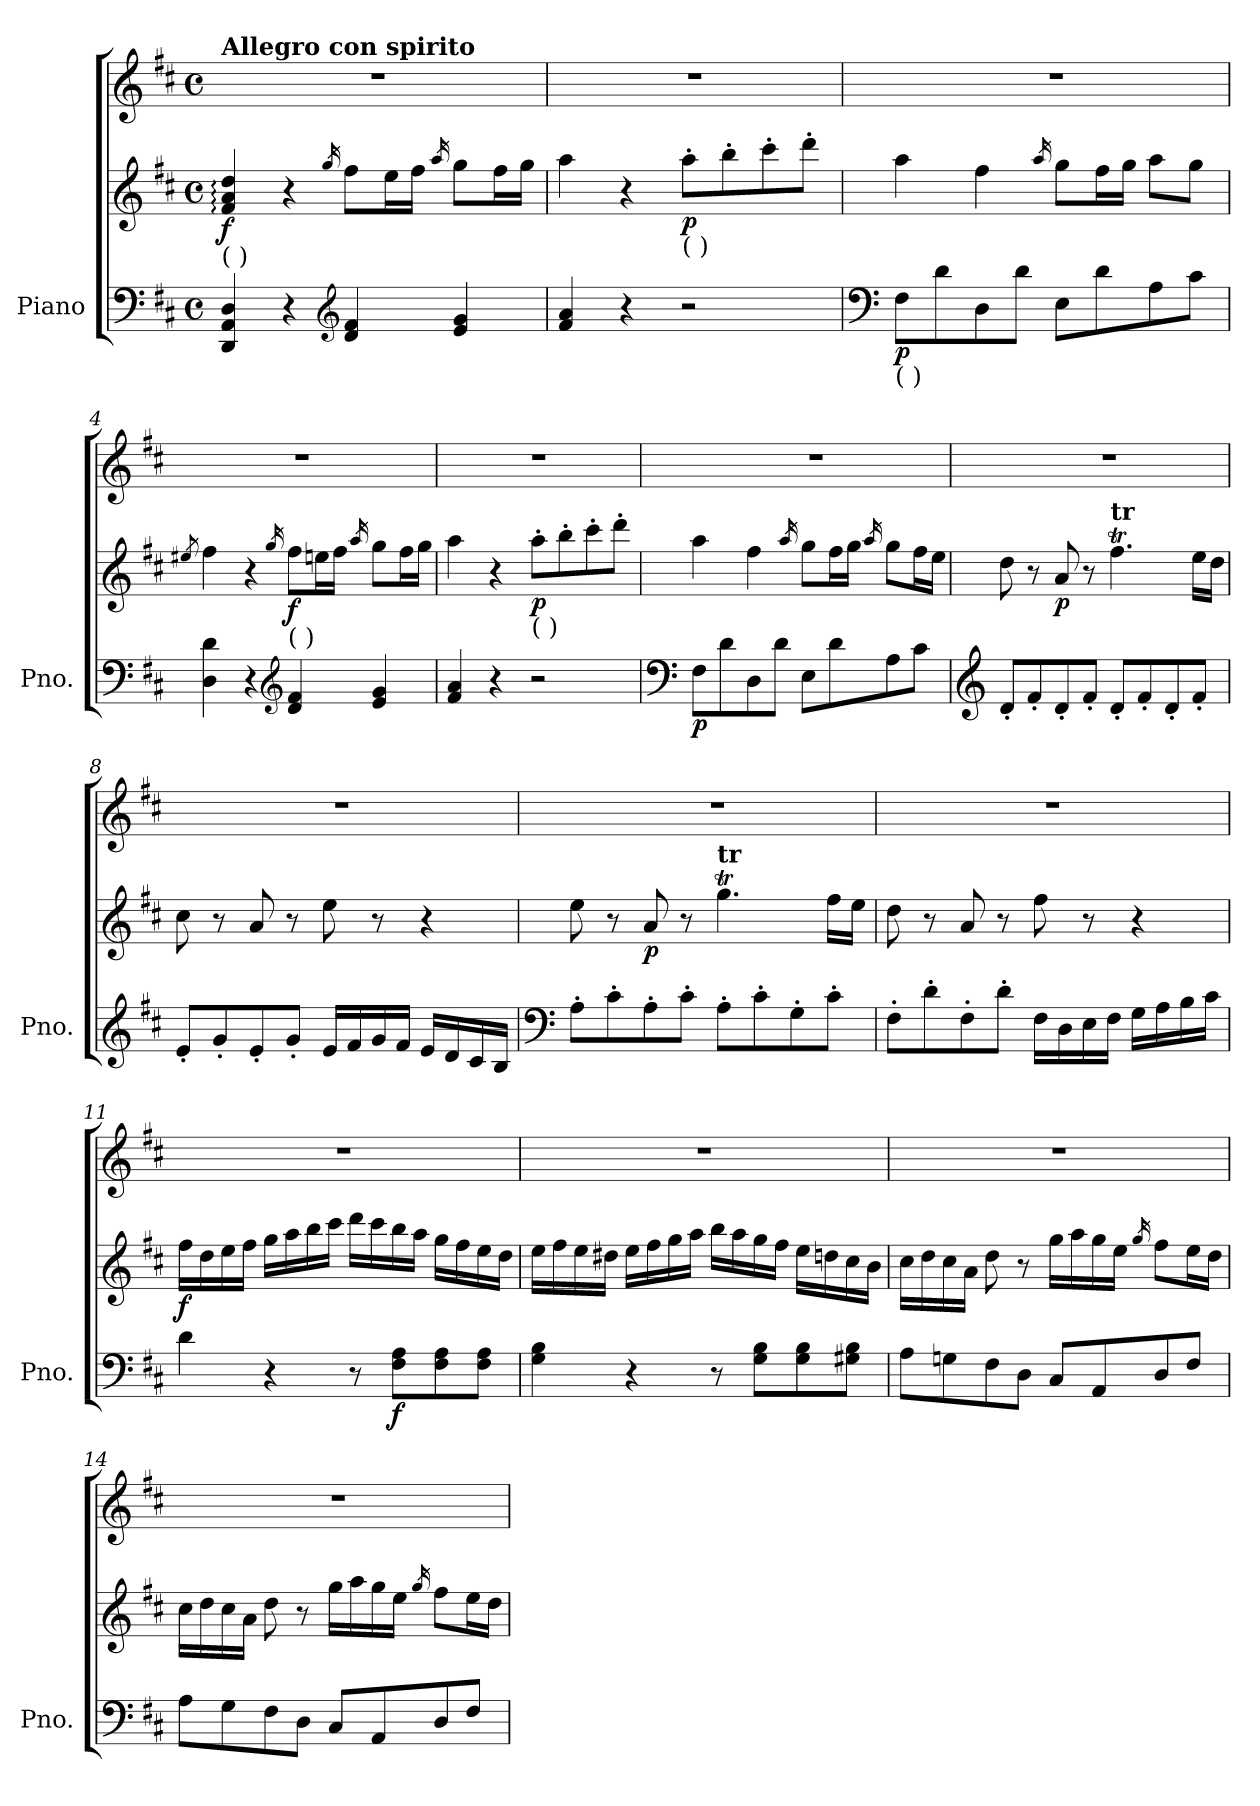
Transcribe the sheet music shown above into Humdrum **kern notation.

**kern	**kern	**kern	**dynam
*part1	*part1	*part1	*part1
*staff3	*staff2	*staff1	*staff1/2/3
*I"Piano	*	*	*
*I'Pno.	*	*	*
*clefF4	*clefG2	*clefG2	*
*k[f#c#]	*k[f#c#]	*k[f#c#]	*
*M4/4	*M4/4	*M4/4	*
*met(c)	*met(c)	*met(c)	*
=1	=1	=1	=1
!	!	!LO:TX:a:B:t=Allegro con spirito	!
!	!LO:TX:b:t=(  )	!	!
!	!	!	!LO:DY:b=2
4DD/ 4AA/ 4D/	4f#/: 4a/: 4dd/:	1r	f
4r	4r	.	.
*clefG2	*	*	*
.	16qgg/	.	.
4d/ 4f#/	8ff#\L	.	.
.	16ee\L	.	.
.	16ff#\JJ	.	.
.	16qaa/	.	.
4e/ 4g/	8gg\L	.	.
.	16ff#\L	.	.
.	16gg\JJ	.	.
=2	=2	=2	=2
4f#/ 4a/	4aa\	1r	.
4r	4r	.	.
!	!LO:TX:b:t=(  )	!	!
!	!	!	!LO:DY:b=2
2r	8aa'\L	.	p
.	8bb'\	.	.
.	8ccc#'\	.	.
.	8ddd'\J	.	.
=3	=3	=3	=3
*clefF4	*	*	*
!LO:TX:b:t=(  )	!	!	!
!	!	!	!LO:DY:b=3
8F#\L	4aa\	1r	p
8d\	.	.	.
8D\	4ff#\	.	.
8d\J	.	.	.
.	16qaa/	.	.
8E\L	8gg\L	.	.
8d\	16ff#\L	.	.
.	16gg\JJ	.	.
8A\	8aa\L	.	.
8c#\J	8gg\J	.	.
=4	=4	=4	=4
.	8qee#X/	.	.
4D\ 4d\	4ff#\	1r	.
4r	4r	.	.
*clefG2	*	*	*
.	16qgg/	.	.
!	!LO:TX:b:t=(  )	!	!
!	!	!	!LO:DY:b=2
4d/ 4f#/	8ff#\L	.	f
.	16een\L	.	.
.	16ff#\JJ	.	.
.	16qaa/	.	.
4e/ 4g/	8gg\L	.	.
.	16ff#\L	.	.
.	16gg\JJ	.	.
!!LO:LB:g=z
=5	=5	=5	=5
4f#/ 4a/	4aa\	1r	.
4r	4r	.	.
!	!LO:TX:b:t=(  )	!	!
!	!	!	!LO:DY:b=2
2r	8aa'\L	.	p
.	8bb'\	.	.
.	8ccc#'\	.	.
.	8ddd'\J	.	.
=6	=6	=6	=6
*clefF4	*	*	*
!	!	!	!LO:DY:b=3
8F#\L	4aa\	1r	p
8d\	.	.	.
8D\	4ff#\	.	.
8d\J	.	.	.
.	16qaa/	.	.
8E\L	8gg\L	.	.
8d\	16ff#\L	.	.
.	16gg\JJ	.	.
.	16qaa/	.	.
8A\	8gg\L	.	.
8c#\J	16ff#\L	.	.
.	16ee\JJ	.	.
=7	=7	=7	=7
*clefG2	*	*	*
8d'/L	8dd\	1r	.
8f#'/	8r	.	.
!	!	!	!LO:DY:b=2
8d'/	8a/	.	p
8f#'/J	8r	.	.
!	!LO:TX:a:B:t=tr	!	!
8d'/L	4.ff#t\	.	.
8f#'/	.	.	.
8d'/	.	.	.
8f#'/J	16ee\LL	.	.
.	16dd\JJ	.	.
=8	=8	=8	=8
8e'/L	8cc#\	1r	.
8g'/	8r	.	.
8e'/	8a/	.	.
8g'/J	8r	.	.
16e/LL	8ee\	.	.
16f#/	.	.	.
16g/	8r	.	.
16f#/JJ	.	.	.
16e/LL	4r	.	.
16d/	.	.	.
16c#/	.	.	.
16B/JJ	.	.	.
!!LO:LB:g=z
=9	=9	=9	=9
*clefF4	*	*	*
8A'\L	8ee\	1r	.
8c#'\	8r	.	.
!	!	!	!LO:DY:b=2
8A'\	8a/	.	p
8c#'\J	8r	.	.
!	!LO:TX:a:B:t=tr	!	!
8A'\L	4.ggT\	.	.
8c#'\	.	.	.
8G'\	.	.	.
8c#'\J	16ff#\LL	.	.
.	16ee\JJ	.	.
=10	=10	=10	=10
8F#'\L	8dd\	1r	.
8d'\	8r	.	.
8F#'\	8a/	.	.
8d'\J	8r	.	.
16F#\LL	8ff#\	.	.
16D\	.	.	.
16E\	8r	.	.
16F#\JJ	.	.	.
16G\LL	4r	.	.
16A\	.	.	.
16B\	.	.	.
16c#\JJ	.	.	.
=11	=11	=11	=11
!	!	!	!LO:DY:b=2
4d\	16ff#\LL	1r	f
.	16dd\	.	.
.	16ee\	.	.
.	16ff#\JJ	.	.
4r	16gg\LL	.	.
.	16aa\	.	.
.	16bb\	.	.
.	16ccc#\JJ	.	.
8r	16ddd\LL	.	.
.	16ccc#\	.	.
!	!	!	!LO:DY:b=3
8F#\ 8A\L	16bb\	.	f
.	16aa\JJ	.	.
8F#\ 8A\	16gg\LL	.	.
.	16ff#\	.	.
8F#\ 8A\J	16ee\	.	.
.	16dd\JJ	.	.
=12	=12	=12	=12
4G\ 4B\	16ee\LL	1r	.
.	16ff#\	.	.
.	16ee\	.	.
.	16dd#X\JJ	.	.
4r	16ee\LL	.	.
.	16ff#\	.	.
.	16gg\	.	.
.	16aa\JJ	.	.
8r	16bb\LL	.	.
.	16aa\	.	.
8G\ 8B\L	16gg\	.	.
.	16ff#\JJ	.	.
8G\ 8B\	16ee\LL	.	.
.	16ddn\	.	.
8G#X\ 8B\J	16cc#\	.	.
.	16b\JJ	.	.
!!LO:LB:g=z
=13	=13	=13	=13
8A\L	16cc#\LL	1r	.
.	16dd\	.	.
8Gn\	16cc#\	.	.
.	16a\JJ	.	.
8F#\	8dd\	.	.
8D\J	8r	.	.
8C#/L	16gg\LL	.	.
.	16aa\	.	.
8AA/	16gg\	.	.
.	16ee\JJ	.	.
.	16qgg/	.	.
8D/	8ff#\L	.	.
8F#/J	16ee\L	.	.
.	16dd\JJ	.	.
=14	=14	=14	=14
8A\L	16cc#\LL	1r	.
.	16dd\	.	.
8G\	16cc#\	.	.
.	16a\JJ	.	.
8F#\	8dd\	.	.
8D\J	8r	.	.
8C#/L	16gg\LL	.	.
.	16aa\	.	.
8AA/	16gg\	.	.
.	16ee\JJ	.	.
.	16qgg/	.	.
8D/	8ff#\L	.	.
8F#/J	16ee\L	.	.
.	16dd\JJ	.	.
=	=	=	=
*-	*-	*-	*-
